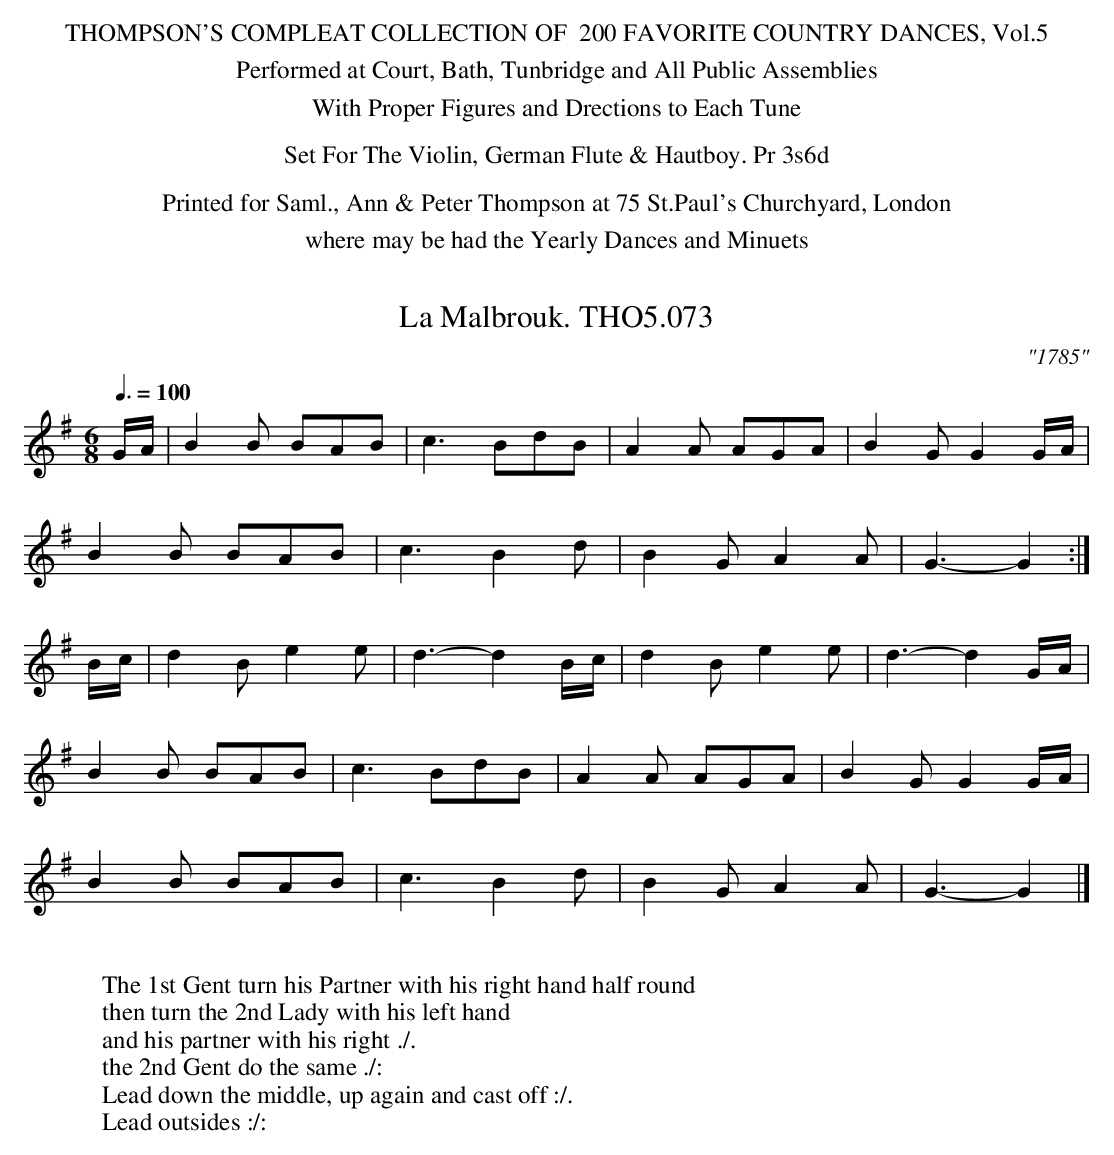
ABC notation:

X:1
T:Malbrouk. THO5.073, La
M:6/8
L:1/8
Q:3/8=100
C:"1785"
K:G
G/A/|B2B BAB|c3 BdB|A2A AGA|B2G G2G/A/|
B2B BAB|c3 B2d|B2G A2A|G3-G2:|
B/c/|d2B e2e|d3-d2 B/c/|d2B e2e|d3-d2 G/A/|
B2B BAB|c3 BdB|A2A AGA|B2G G2G/A/|
B2B BAB|c3 B2d|B2G A2A|G3-G2|]
W:
W:The 1st Gent turn his Partner with his right hand half round
W:then turn the 2nd Lady with his left hand
W:and his partner with his right ./.
W:the 2nd Gent do the same ./:
W:Lead down the middle, up again and cast off :/.
W:Lead outsides :/:
